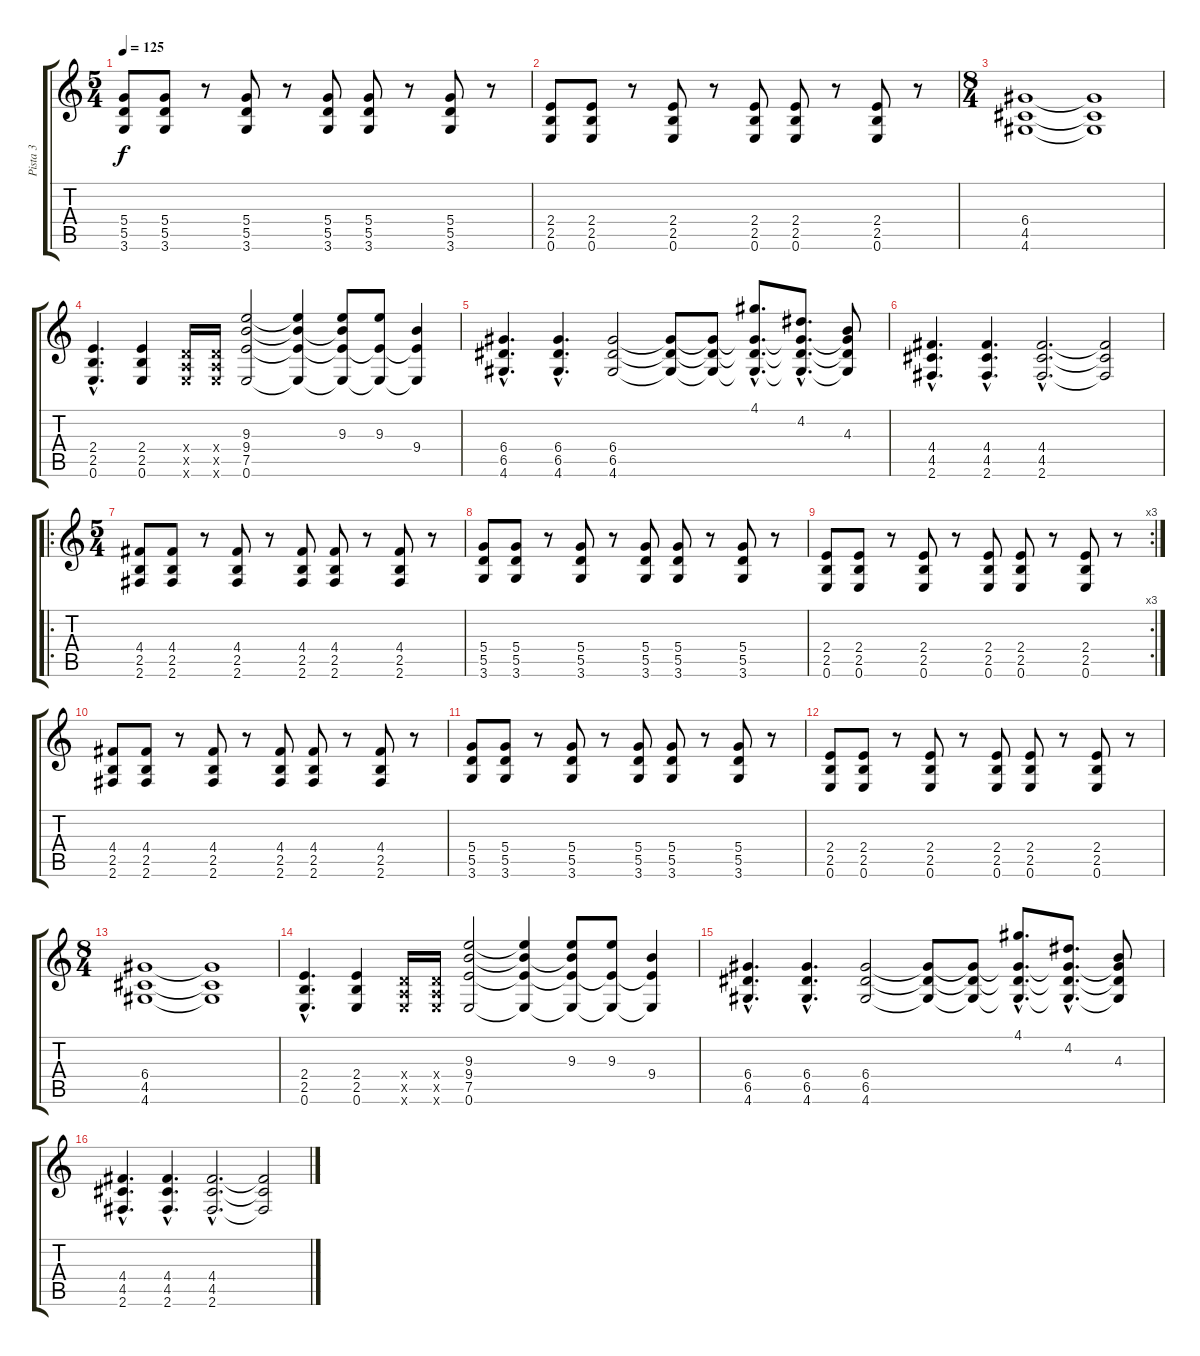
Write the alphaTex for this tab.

\track ("Pista 3" "Pista 3") {instrument overdrivenguitar}
\staff {score tabs}
\tuning (E4 B3 G3 D3 A2 E2) {hide}
\ts (5 4)
\tempo 125
\clef g2
\ks c
(5.4 5.5 3.6).8{dy f} (5.4 5.5 3.6).8 r.8 (5.4 5.5 3.6).8 r.8 (5.4 5.5 3.6).8 (5.4 5.5 3.6).8 r.8 (5.4 5.5 3.6).8 r.8 |
(2.4 2.5 0.6).8 (2.4 2.5 0.6).8 r.8 (2.4 2.5 0.6).8 r.8 (2.4 2.5 0.6).8 (2.4 2.5 0.6).8 r.8 (2.4 2.5 0.6).8 r.8 |
\ts (8 4)
(6.4 4.5 4.6).1 (6.4{t} 4.5{t} 4.6{t}).1 |
(2.4{hac} 2.5{hac} 0.6{hac}).4{d} (2.4 2.5 0.6).4 (0.4{x} 0.5{x} 0.6{x}).16 (0.4{x} 0.5{x} 0.6{x}).16 (9.3 9.4 7.5 0.6).2 (9.3{t} 9.4{t} 7.5{t} 0.6{t}).4 (9.3 9.4{t} 7.5{t} 0.6{t}).8 (9.3 7.5{t} 0.6{t}).8 (9.4 7.5{t} 0.6{t}).4 |
(6.4{hac} 6.5{hac} 4.6{hac}).4{d} (6.4{hac} 6.5{hac} 4.6{hac}).4{d} (6.4 6.5 4.6).2 (6.4{t} 6.5{t} 4.6{t}).8 (6.4{t} 6.5{t} 4.6{t}).8 (4.1{hac} 6.4{hac t} 6.5{hac t} 4.6{hac t}).8{d} (4.2{hac} 6.4{hac t} 6.5{hac t} 4.6{hac t}).8{d} (4.3 6.4{t} 6.5{t} 4.6{t}).8 |
(4.4{hac} 4.5{hac} 2.6{hac}).4{d} (4.4{hac} 4.5{hac} 2.6{hac}).4{d} (4.4{hac} 4.5{hac} 2.6{hac}).2{d} (4.4{t} 4.5{t} 2.6{t}).2 |
\ro
\ts (5 4)
(4.4 2.5 2.6).8 (4.4 2.5 2.6).8 r.8 (4.4 2.5 2.6).8 r.8 (4.4 2.5 2.6).8 (4.4 2.5 2.6).8 r.8 (4.4 2.5 2.6).8 r.8 |
(5.4 5.5 3.6).8 (5.4 5.5 3.6).8 r.8 (5.4 5.5 3.6).8 r.8 (5.4 5.5 3.6).8 (5.4 5.5 3.6).8 r.8 (5.4 5.5 3.6).8 r.8 |
\rc 3
(2.4 2.5 0.6).8 (2.4 2.5 0.6).8 r.8 (2.4 2.5 0.6).8 r.8 (2.4 2.5 0.6).8 (2.4 2.5 0.6).8 r.8 (2.4 2.5 0.6).8 r.8 |
(4.4 2.5 2.6).8 (4.4 2.5 2.6).8 r.8 (4.4 2.5 2.6).8 r.8 (4.4 2.5 2.6).8 (4.4 2.5 2.6).8 r.8 (4.4 2.5 2.6).8 r.8 |
(5.4 5.5 3.6).8 (5.4 5.5 3.6).8 r.8 (5.4 5.5 3.6).8 r.8 (5.4 5.5 3.6).8 (5.4 5.5 3.6).8 r.8 (5.4 5.5 3.6).8 r.8 |
(2.4 2.5 0.6).8 (2.4 2.5 0.6).8 r.8 (2.4 2.5 0.6).8 r.8 (2.4 2.5 0.6).8 (2.4 2.5 0.6).8 r.8 (2.4 2.5 0.6).8 r.8 |
\ts (8 4)
(6.4 4.5 4.6).1 (6.4{t} 4.5{t} 4.6{t}).1 |
(2.4{hac} 2.5{hac} 0.6{hac}).4{d} (2.4 2.5 0.6).4 (0.4{x} 0.5{x} 0.6{x}).16 (0.4{x} 0.5{x} 0.6{x}).16 (9.3 9.4 7.5 0.6).2 (9.3{t} 9.4{t} 7.5{t} 0.6{t}).4 (9.3 9.4{t} 7.5{t} 0.6{t}).8 (9.3 7.5{t} 0.6{t}).8 (9.4 7.5{t} 0.6{t}).4 |
(6.4{hac} 6.5{hac} 4.6{hac}).4{d} (6.4{hac} 6.5{hac} 4.6{hac}).4{d} (6.4 6.5 4.6).2 (6.4{t} 6.5{t} 4.6{t}).8 (6.4{t} 6.5{t} 4.6{t}).8 (4.1{hac} 6.4{hac t} 6.5{hac t} 4.6{hac t}).8{d} (4.2{hac} 6.4{hac t} 6.5{hac t} 4.6{hac t}).8{d} (4.3 6.4{t} 6.5{t} 4.6{t}).8 |
(4.4{hac} 4.5{hac} 2.6{hac}).4{d} (4.4{hac} 4.5{hac} 2.6{hac}).4{d} (4.4{hac} 4.5{hac} 2.6{hac}).2{d} (4.4{t} 4.5{t} 2.6{t}).2
